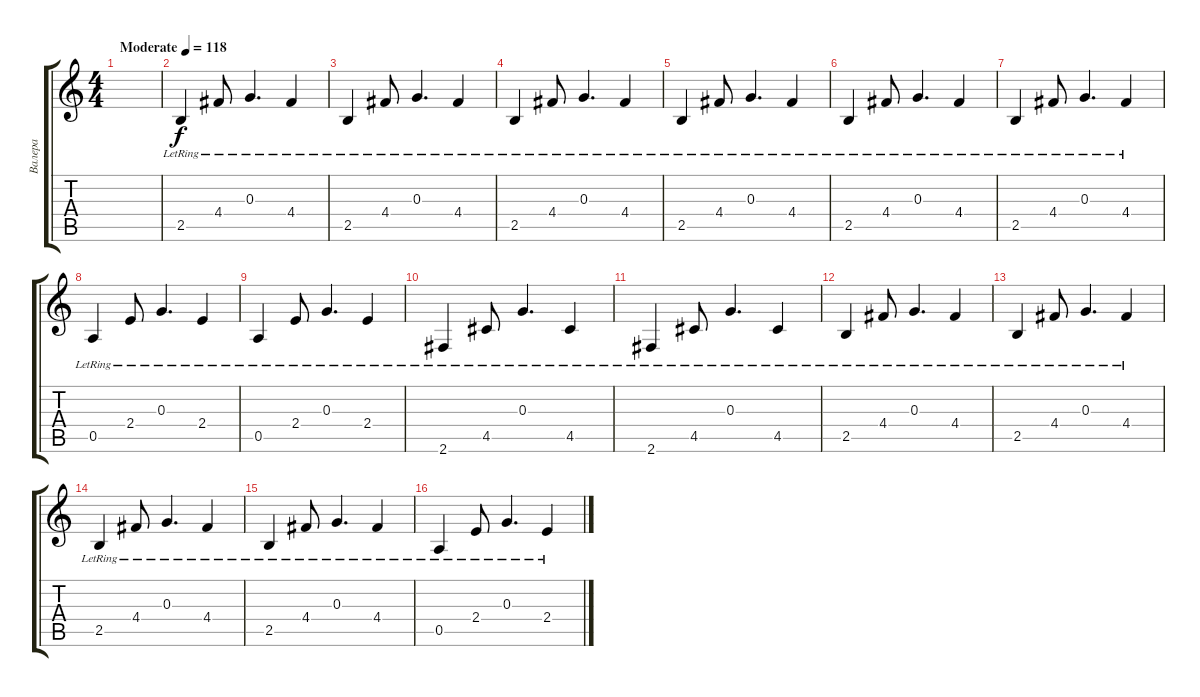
\track ("Валера" "Валера") {instrument acousticguitarsteel}
\staff {score tabs}
\tuning (E4 B3 G3 D3 A2 E2) {hide}
\ts (4 4)
\tempo (118 "Moderate")
\clef g2
\ks c
|
2.5{lr}.4 4.4{lr}.8 0.3{lr}.4{d} 4.4{lr}.4 |
2.5{lr}.4 4.4{lr}.8 0.3{lr}.4{d} 4.4{lr}.4 |
2.5{lr}.4 4.4{lr}.8 0.3{lr}.4{d} 4.4{lr}.4 |
2.5{lr}.4 4.4{lr}.8 0.3{lr}.4{d} 4.4{lr}.4 |
2.5{lr}.4 4.4{lr}.8 0.3{lr}.4{d} 4.4{lr}.4 |
2.5{lr}.4 4.4{lr}.8 0.3{lr}.4{d} 4.4{lr}.4 |
0.5{lr}.4 2.4{lr}.8 0.3{lr}.4{d} 2.4{lr}.4 |
0.5{lr}.4 2.4{lr}.8 0.3{lr}.4{d} 2.4{lr}.4 |
2.6{lr}.4 4.5{lr}.8 0.3{lr}.4{d} 4.5{lr}.4 |
2.6{lr}.4 4.5{lr}.8 0.3{lr}.4{d} 4.5{lr}.4 |
2.5{lr}.4 4.4{lr}.8 0.3{lr}.4{d} 4.4{lr}.4 |
2.5{lr}.4 4.4{lr}.8 0.3{lr}.4{d} 4.4{lr}.4 |
2.5{lr}.4 4.4{lr}.8 0.3{lr}.4{d} 4.4{lr}.4 |
2.5{lr}.4 4.4{lr}.8 0.3{lr}.4{d} 4.4{lr}.4 |
0.5{lr}.4 2.4{lr}.8 0.3{lr}.4{d} 2.4{lr}.4
